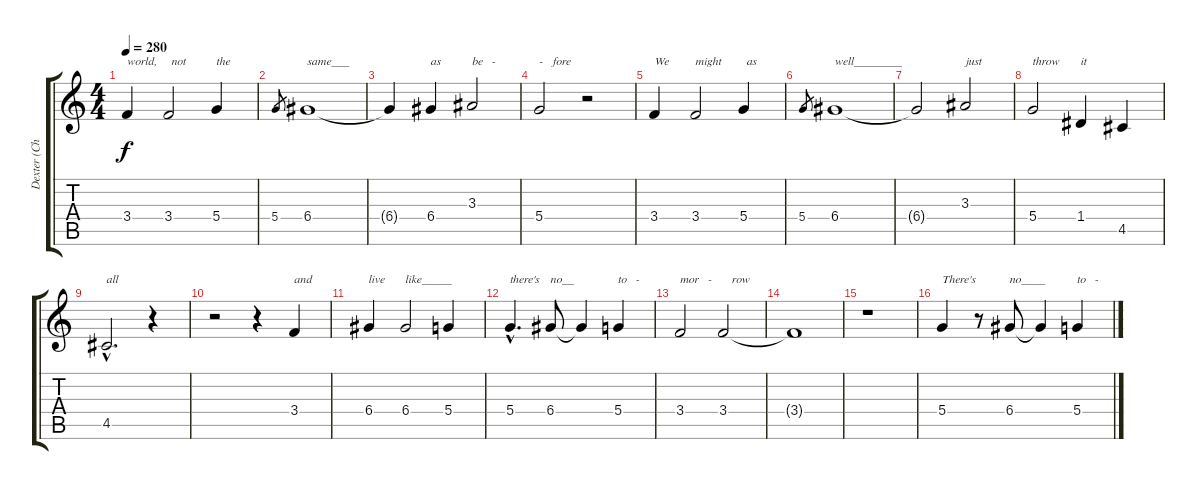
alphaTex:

\track ("Dexter (Chant)" "Dexter (Ch") {instrument tenorsax}
\staff {score tabs}
\tuning (E5 B4 G4 D4 A3 E3) {hide}
\ts (4 4)
\tempo 280
\clef g2
\ks c
3.4.4{txt "world," dy f} 3.4.2{txt " not"} 5.4.4{txt "the"} |
5.4.8{gr} 6.4.1{txt "same___"} |
6.4{t}.4 6.4.4{txt "as"} 3.3.2{txt "be   -"} |
5.4.2{txt "-   fore"} r.2 |
3.4.4{txt "We"} 3.4.2{txt "might"} 5.4.4{txt " as"} |
5.4.8{gr} 6.4.1{txt "well________"} |
6.4{t}.2 3.3.2{txt "just"} |
5.4.2{txt "throw"} 1.4.4{txt "it"} 4.5.4 |
4.5{hac}.2{d txt "all"} r.4 |
r.2 r.4 3.4.4{txt "and"} |
6.4.4{txt "live"} 6.4.2{txt "like_____"} 5.4.4 |
5.4{hac}.4{d txt "there's"} 6.4.8{txt "no__"} 6.4{t}.4 5.4.4{txt "to   -"} |
3.4.2{txt "mor   -"} 3.4.2{txt "   row"} |
3.4{t}.1 |
r.1 |
5.4.4{txt "There's"} r.8 6.4.8{txt "no____"} 6.4{t}.4 5.4.4{txt "to   -"}
